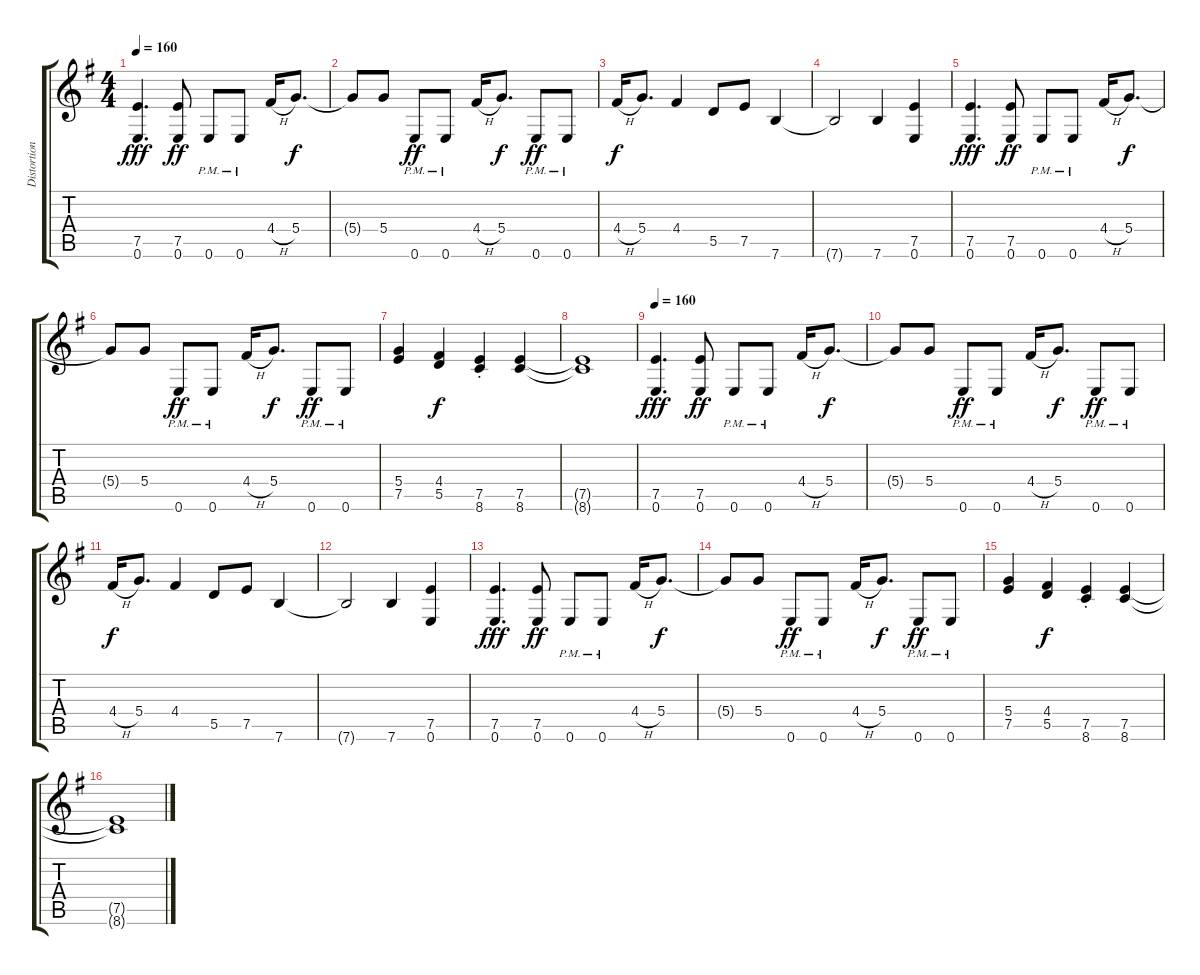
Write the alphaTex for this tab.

\track ("Distortion" "Distortion") {instrument overdrivenguitar}
\staff {score tabs}
\tuning (E4 B3 G3 D3 A2 E2) {hide}
\ts (4 4)
\tempo 160
\clef g2
\ks g
(7.5 0.6).4{d dy fff} (7.5 0.6).8{dy ff} 0.6{pm}.8 0.6{pm}.8 4.4{h}.16 5.4.8{d dy f} |
5.4{t}.8 5.4.8 0.6{pm}.8{dy ff} 0.6{pm}.8 4.4{h}.16 5.4.8{d dy f} 0.6{pm}.8{dy ff} 0.6{pm}.8 |
4.4{h}.16{dy f} 5.4.8{d} 4.4.4 5.5.8 7.5.8 7.6.4 |
7.6{t}.2 7.6.4 (7.5 0.6).4 |
(7.5 0.6).4{d dy fff} (7.5 0.6).8{dy ff} 0.6{pm}.8 0.6{pm}.8 4.4{h}.16 5.4.8{d dy f} |
5.4{t}.8 5.4.8 0.6{pm}.8{dy ff} 0.6{pm}.8 4.4{h}.16 5.4.8{d dy f} 0.6{pm}.8{dy ff} 0.6{pm}.8 |
(5.4 7.5).4 (4.4 5.5).4{dy f} (7.5{st} 8.6{st}).4 (7.5 8.6).4 |
(7.5{t} 8.6{t}).1 |
\tempo 160
(7.5 0.6).4{d dy fff} (7.5 0.6).8{dy ff} 0.6{pm}.8 0.6{pm}.8 4.4{h}.16 5.4.8{d dy f} |
5.4{t}.8 5.4.8 0.6{pm}.8{dy ff} 0.6{pm}.8 4.4{h}.16 5.4.8{d dy f} 0.6{pm}.8{dy ff} 0.6{pm}.8 |
4.4{h}.16{dy f} 5.4.8{d} 4.4.4 5.5.8 7.5.8 7.6.4 |
7.6{t}.2 7.6.4 (7.5 0.6).4 |
(7.5 0.6).4{d dy fff} (7.5 0.6).8{dy ff} 0.6{pm}.8 0.6{pm}.8 4.4{h}.16 5.4.8{d dy f} |
5.4{t}.8 5.4.8 0.6{pm}.8{dy ff} 0.6{pm}.8 4.4{h}.16 5.4.8{d dy f} 0.6{pm}.8{dy ff} 0.6{pm}.8 |
(5.4 7.5).4 (4.4 5.5).4{dy f} (7.5{st} 8.6{st}).4 (7.5 8.6).4 |
(7.5{t} 8.6{t}).1
